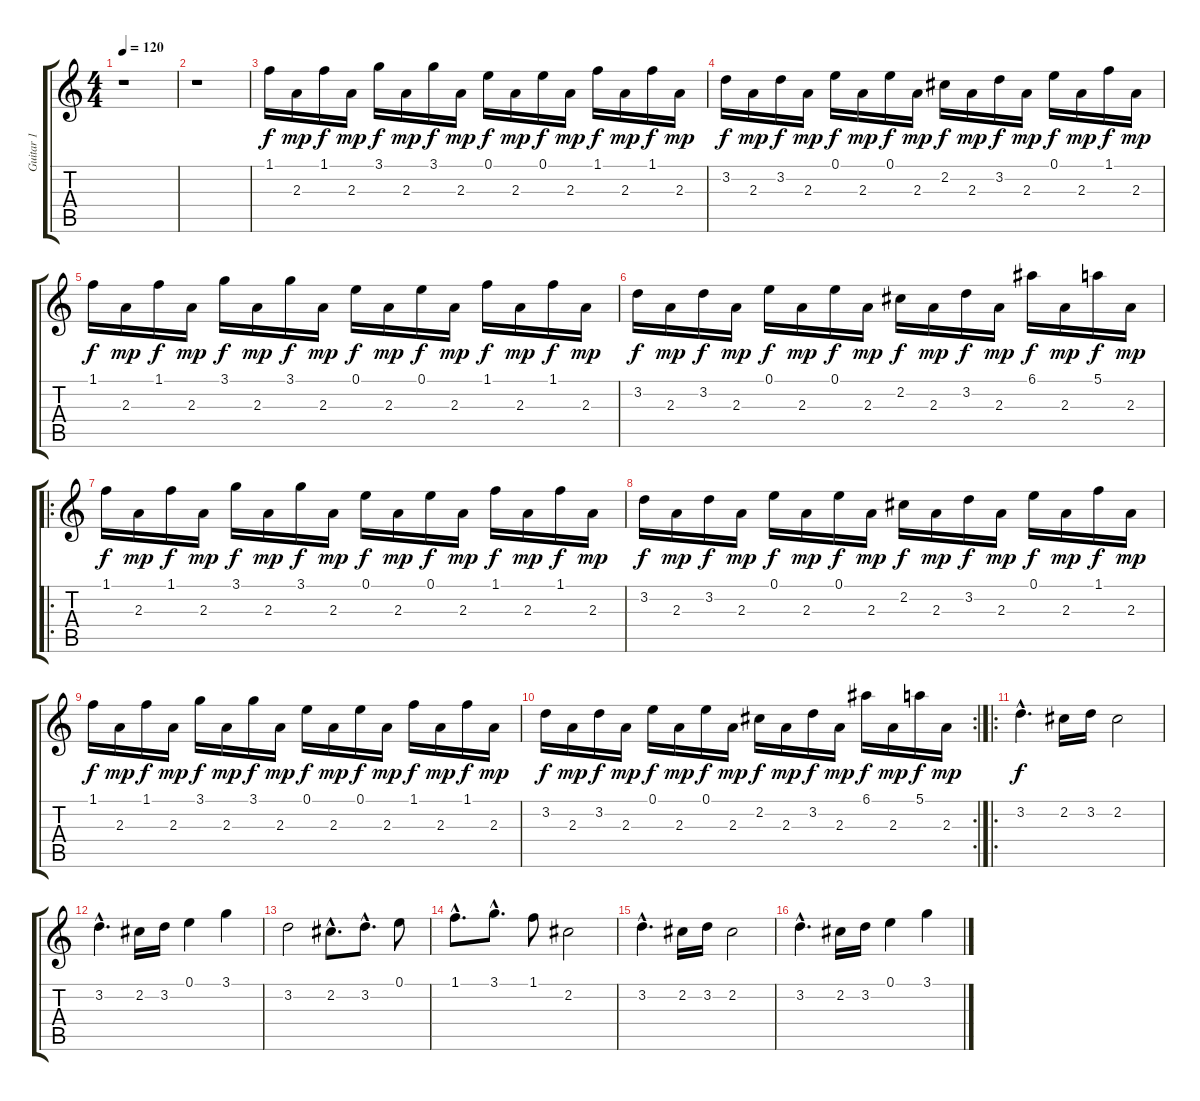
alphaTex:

\track ("Guitar 1" "Guitar 1") {instrument distortionguitar}
\staff {score tabs}
\tuning (E4 B3 G3 D3 A2 E2) {hide}
\ts (4 4)
\tempo 120
\clef g2
\ks c
r.1{dy f} |
r.1 |
1.1.16 2.3.16{dy mp} 1.1.16{dy f} 2.3.16{dy mp} 3.1.16{dy f} 2.3.16{dy mp} 3.1.16{dy f} 2.3.16{dy mp} 0.1.16{dy f} 2.3.16{dy mp} 0.1.16{dy f} 2.3.16{dy mp} 1.1.16{dy f} 2.3.16{dy mp} 1.1.16{dy f} 2.3.16{dy mp} |
3.2.16{dy f} 2.3.16{dy mp} 3.2.16{dy f} 2.3.16{dy mp} 0.1.16{dy f} 2.3.16{dy mp} 0.1.16{dy f} 2.3.16{dy mp} 2.2.16{dy f} 2.3.16{dy mp} 3.2.16{dy f} 2.3.16{dy mp} 0.1.16{dy f} 2.3.16{dy mp} 1.1.16{dy f} 2.3.16{dy mp} |
1.1.16{dy f} 2.3.16{dy mp} 1.1.16{dy f} 2.3.16{dy mp} 3.1.16{dy f} 2.3.16{dy mp} 3.1.16{dy f} 2.3.16{dy mp} 0.1.16{dy f} 2.3.16{dy mp} 0.1.16{dy f} 2.3.16{dy mp} 1.1.16{dy f} 2.3.16{dy mp} 1.1.16{dy f} 2.3.16{dy mp} |
3.2.16{dy f} 2.3.16{dy mp} 3.2.16{dy f} 2.3.16{dy mp} 0.1.16{dy f} 2.3.16{dy mp} 0.1.16{dy f} 2.3.16{dy mp} 2.2.16{dy f} 2.3.16{dy mp} 3.2.16{dy f} 2.3.16{dy mp} 6.1.16{dy f} 2.3.16{dy mp} 5.1.16{dy f} 2.3.16{dy mp} |
\ro
1.1.16{dy f} 2.3.16{dy mp} 1.1.16{dy f} 2.3.16{dy mp} 3.1.16{dy f} 2.3.16{dy mp} 3.1.16{dy f} 2.3.16{dy mp} 0.1.16{dy f} 2.3.16{dy mp} 0.1.16{dy f} 2.3.16{dy mp} 1.1.16{dy f} 2.3.16{dy mp} 1.1.16{dy f} 2.3.16{dy mp} |
3.2.16{dy f} 2.3.16{dy mp} 3.2.16{dy f} 2.3.16{dy mp} 0.1.16{dy f} 2.3.16{dy mp} 0.1.16{dy f} 2.3.16{dy mp} 2.2.16{dy f} 2.3.16{dy mp} 3.2.16{dy f} 2.3.16{dy mp} 0.1.16{dy f} 2.3.16{dy mp} 1.1.16{dy f} 2.3.16{dy mp} |
1.1.16{dy f} 2.3.16{dy mp} 1.1.16{dy f} 2.3.16{dy mp} 3.1.16{dy f} 2.3.16{dy mp} 3.1.16{dy f} 2.3.16{dy mp} 0.1.16{dy f} 2.3.16{dy mp} 0.1.16{dy f} 2.3.16{dy mp} 1.1.16{dy f} 2.3.16{dy mp} 1.1.16{dy f} 2.3.16{dy mp} |
\rc 2
3.2.16{dy f} 2.3.16{dy mp} 3.2.16{dy f} 2.3.16{dy mp} 0.1.16{dy f} 2.3.16{dy mp} 0.1.16{dy f} 2.3.16{dy mp} 2.2.16{dy f} 2.3.16{dy mp} 3.2.16{dy f} 2.3.16{dy mp} 6.1.16{dy f} 2.3.16{dy mp} 5.1.16{dy f} 2.3.16{dy mp} |
\ro
3.2{hac}.4{d dy f} 2.2.16 3.2.16 2.2.2 |
3.2{hac}.4{d} 2.2.16 3.2.16 0.1.4 3.1.4 |
3.2.2 2.2{hac}.8{d} 3.2{hac}.8{d} 0.1.8 |
1.1{hac}.8{d} 3.1{hac}.8{d} 1.1.8 2.2.2 |
3.2{hac}.4{d} 2.2.16 3.2.16 2.2.2 |
3.2{hac}.4{d} 2.2.16 3.2.16 0.1.4 3.1.4
